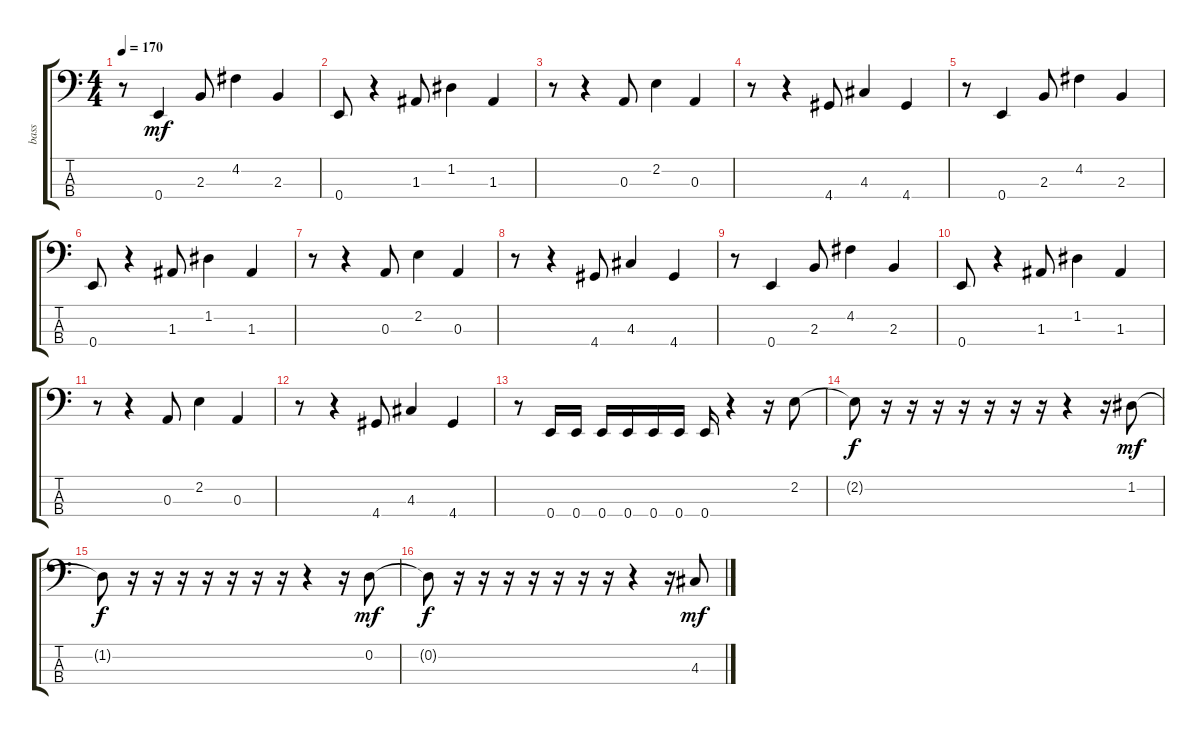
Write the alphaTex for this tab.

\track ("bass                " "bass      ") {instrument electricbasspick}
\staff {score tabs}
\tuning (G2 D2 A1 E1) {hide}
\ts (4 4)
\tempo 170
\clef f4
\ks c
r.8{dy mf} 0.4.4 2.3.8 4.2.4 2.3.4 |
0.4.8 r.4 1.3.8 1.2.4 1.3.4 |
r.8 r.4 0.3.8 2.2.4 0.3.4 |
r.8 r.4 4.4.8 4.3.4 4.4.4 |
r.8 0.4.4 2.3.8 4.2.4 2.3.4 |
0.4.8 r.4 1.3.8 1.2.4 1.3.4 |
r.8 r.4 0.3.8 2.2.4 0.3.4 |
r.8 r.4 4.4.8 4.3.4 4.4.4 |
r.8 0.4.4 2.3.8 4.2.4 2.3.4 |
0.4.8 r.4 1.3.8 1.2.4 1.3.4 |
r.8 r.4 0.3.8 2.2.4 0.3.4 |
r.8 r.4 4.4.8 4.3.4 4.4.4 |
r.8 0.4.16 0.4.16 0.4.16 0.4.16 0.4.16 0.4.16 0.4.16 r.4 r.16 2.2.8 |
2.2{t}.8{dy f} r.16 r.16 r.16 r.16 r.16 r.16 r.16 r.4 r.16 1.2.8{dy mf} |
1.2{t}.8{dy f} r.16 r.16 r.16 r.16 r.16 r.16 r.16 r.4 r.16 0.2.8{dy mf} |
0.2{t}.8{dy f} r.16 r.16 r.16 r.16 r.16 r.16 r.16 r.4 r.16 4.3.8{dy mf}
